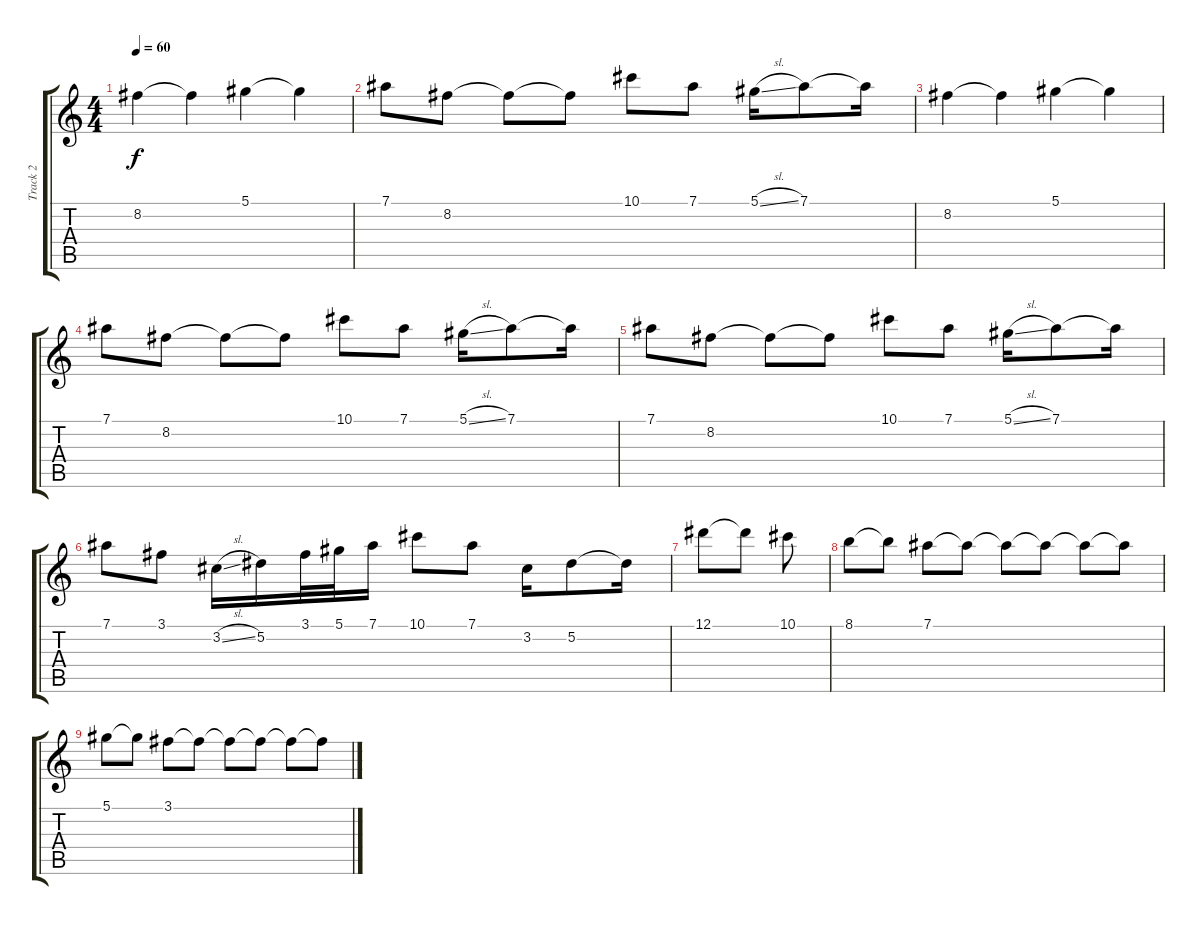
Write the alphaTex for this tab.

\track ("Track 2" "Track 2") {instrument electricguitarjazz}
\staff {score tabs}
\tuning (Eb4 Bb3 Gb3 Db3 Ab2 Eb2) {hide}
\ts (4 4)
\tempo 60
\clef g2
\ks c
8.2.4{dy f} 8.2{t}.4 5.1.4 5.1{t}.4 |
7.1.8 8.2.8 8.2{t}.8 8.2{t}.8 10.1.8 7.1.8 5.1{sl}.16 7.1.8 7.1{t}.16 |
8.2.4 8.2{t}.4 5.1.4 5.1{t}.4 |
7.1.8 8.2.8 8.2{t}.8 8.2{t}.8 10.1.8 7.1.8 5.1{sl}.16 7.1.8 7.1{t}.16 |
7.1.8 8.2.8 8.2{t}.8 8.2{t}.8 10.1.8 7.1.8 5.1{sl}.16 7.1.8 7.1{t}.16 |
7.1.8 3.1.8 3.2{sl}.16 5.2.16 3.1.32 5.1.32 7.1.16 10.1.8 7.1.8 3.2.16 5.2.8 5.2{t}.16 |
12.1.8 12.1{t}.8 10.1.8 |
8.1.8 8.1{t}.8 7.1.8 7.1{t}.8 7.1{t}.8 7.1{t}.8 7.1{t}.8 7.1{t}.8 |
5.1.8 5.1{t}.8 3.1.8 3.1{t}.8 3.1{t}.8 3.1{t}.8 3.1{t}.8 3.1{t}.8
